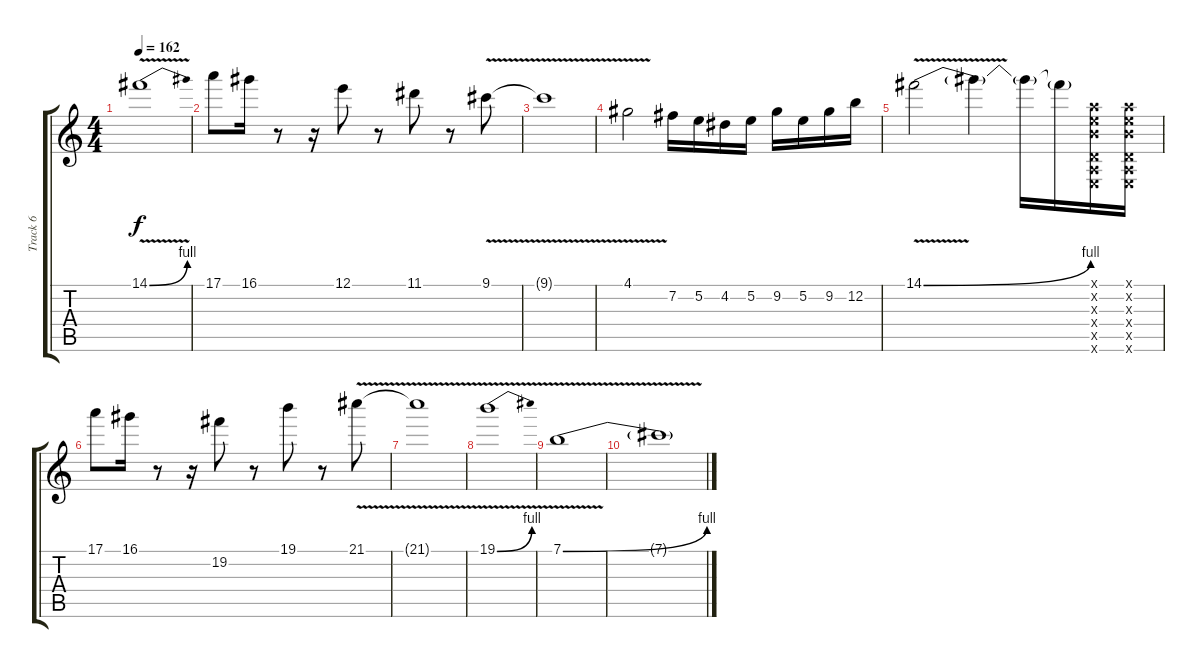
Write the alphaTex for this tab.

\track ("Track 6" "Track 6") {instrument distortionguitar}
\staff {score tabs}
\tuning (E4 B3 G3 D3 A2 E2) {hide}
\ts (4 4)
\tempo 162
\clef g2
\ks c
14.1{be (bend 0 0 60 4) v}.1{dy f volume 16} |
17.1.8 16.1.16 r.8 r.16 12.1.8 r.8 11.1.8 r.8 9.1{v}.8 |
9.1{t}.1 |
4.1{v}.2 7.2.16 5.2.16 4.2.16 5.2.16 9.2.16 5.2.16 9.2.16 12.2.16 |
14.1{be (bend 0 0 60 4) v}.2{volume 16} 14.1{t}.4 14.1{t}.16 14.1{t}.16 (0.1{x} 0.2{x} 14.3{x} 0.4{x} 0.5{x} 0.6{x}).16 (0.1{x} 0.2{x} 14.3{x} 0.4{x} 0.5{x} 0.6{x}).16 |
17.1.8 16.1.16 r.8 r.16 19.2.8 r.8 19.1.8 r.8 21.1{v}.8 |
21.1{t}.1 |
19.1{be (bend 0 0 60 4) v}.1 |
7.1{be (bend 0 0 60 4) v}.1 |
7.1{t}.1{volume 9}
